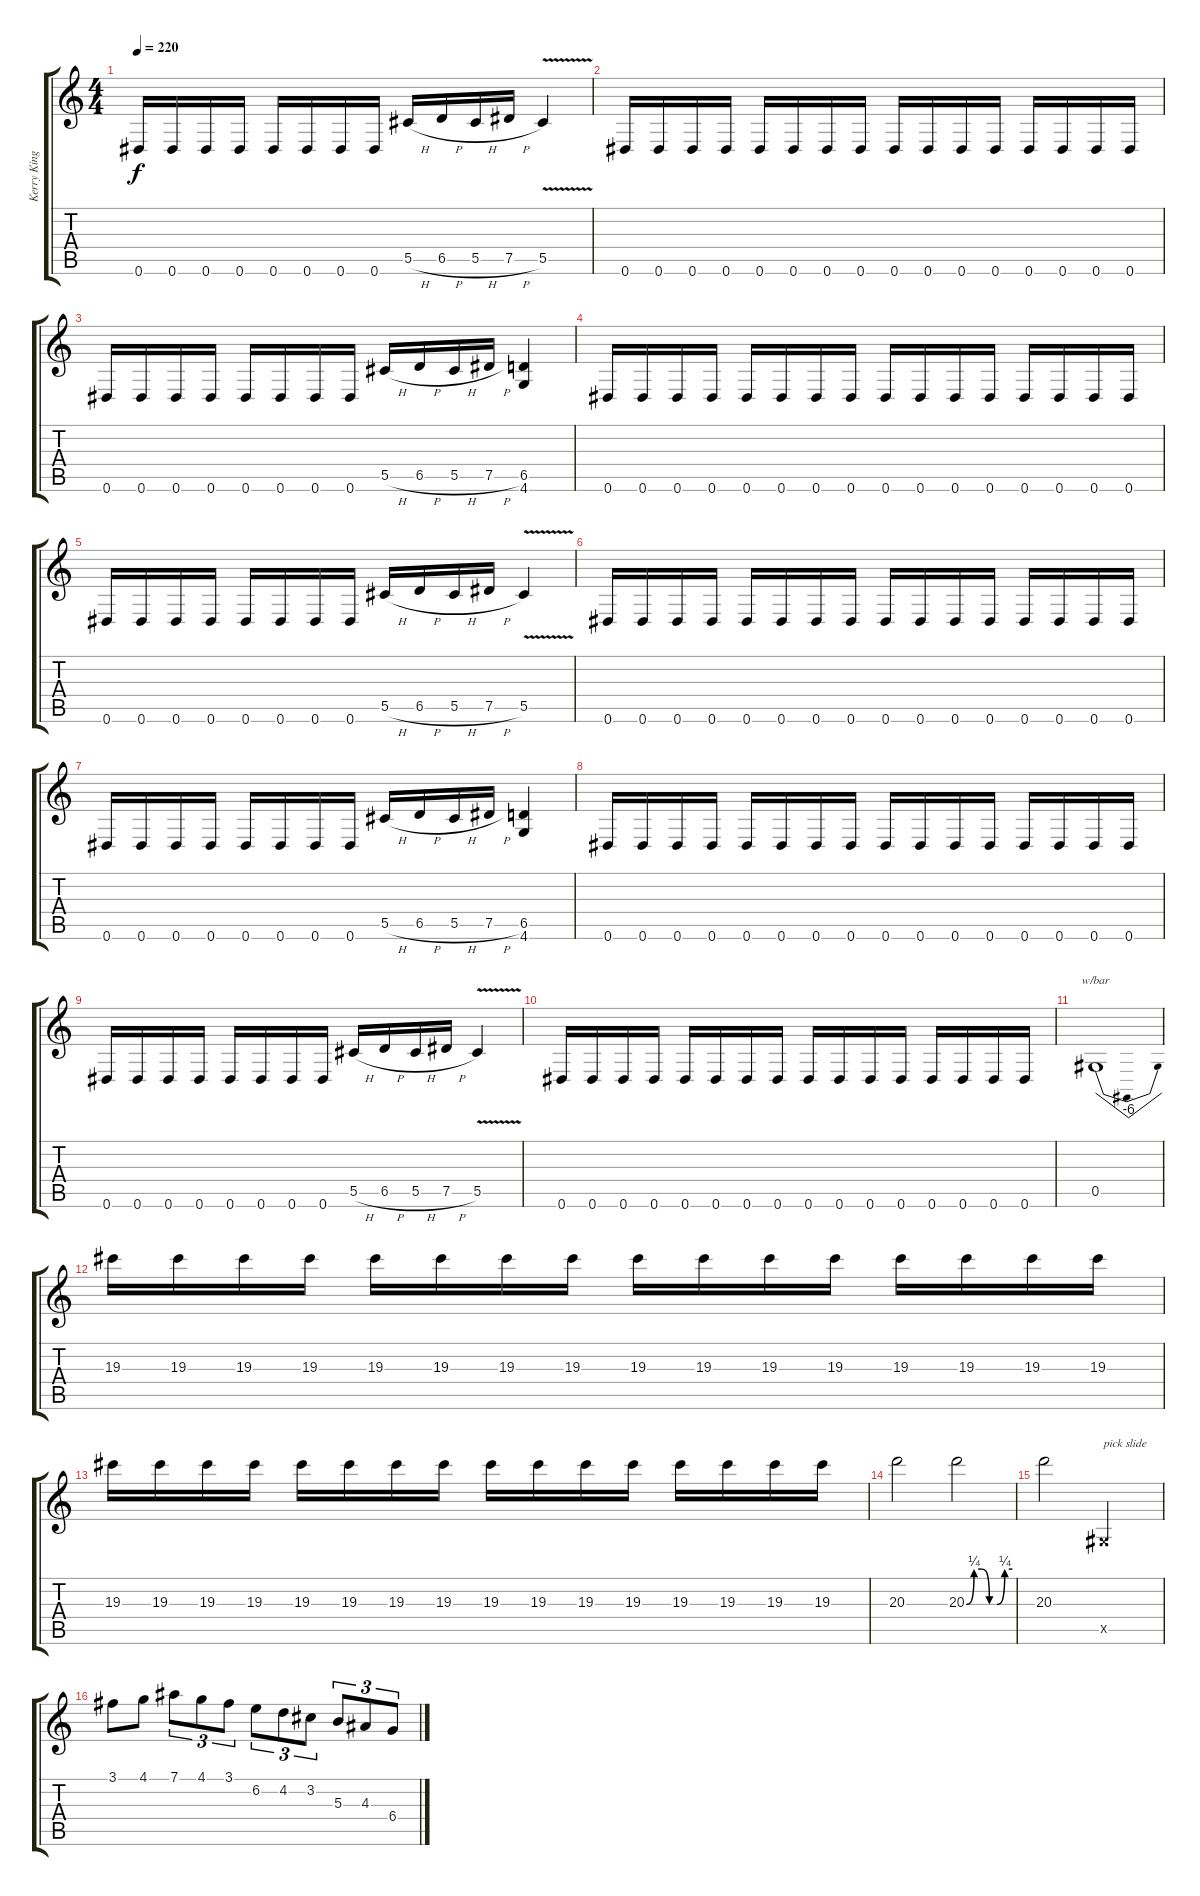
\track ("Kerry King" "Kerry King") {instrument distortionguitar}
\staff {score tabs}
\tuning (Eb4 Bb3 Gb3 Db3 Ab2 Eb2) {hide}
\ts (4 4)
\tempo 220
\clef g2
\ks c
0.6.16{dy f} 0.6.16 0.6.16 0.6.16 0.6.16 0.6.16 0.6.16 0.6.16 5.5{h}.16 6.5{h}.16 5.5{h}.16 7.5{h}.16 5.5{v}.4 |
0.6.16 0.6.16 0.6.16 0.6.16 0.6.16 0.6.16 0.6.16 0.6.16 0.6.16 0.6.16 0.6.16 0.6.16 0.6.16 0.6.16 0.6.16 0.6.16 |
0.6.16 0.6.16 0.6.16 0.6.16 0.6.16 0.6.16 0.6.16 0.6.16 5.5{h}.16 6.5{h}.16 5.5{h}.16 7.5{h}.16 (6.5 4.6).4 |
0.6.16 0.6.16 0.6.16 0.6.16 0.6.16 0.6.16 0.6.16 0.6.16 0.6.16 0.6.16 0.6.16 0.6.16 0.6.16 0.6.16 0.6.16 0.6.16 |
0.6.16 0.6.16 0.6.16 0.6.16 0.6.16 0.6.16 0.6.16 0.6.16 5.5{h}.16 6.5{h}.16 5.5{h}.16 7.5{h}.16 5.5{v}.4 |
0.6.16 0.6.16 0.6.16 0.6.16 0.6.16 0.6.16 0.6.16 0.6.16 0.6.16 0.6.16 0.6.16 0.6.16 0.6.16 0.6.16 0.6.16 0.6.16 |
0.6.16 0.6.16 0.6.16 0.6.16 0.6.16 0.6.16 0.6.16 0.6.16 5.5{h}.16 6.5{h}.16 5.5{h}.16 7.5{h}.16 (6.5 4.6).4 |
0.6.16 0.6.16 0.6.16 0.6.16 0.6.16 0.6.16 0.6.16 0.6.16 0.6.16 0.6.16 0.6.16 0.6.16 0.6.16 0.6.16 0.6.16 0.6.16 |
0.6.16 0.6.16 0.6.16 0.6.16 0.6.16 0.6.16 0.6.16 0.6.16 5.5{h}.16 6.5{h}.16 5.5{h}.16 7.5{h}.16 5.5{v}.4 |
0.6.16 0.6.16 0.6.16 0.6.16 0.6.16 0.6.16 0.6.16 0.6.16 0.6.16 0.6.16 0.6.16 0.6.16 0.6.16 0.6.16 0.6.16 0.6.16 |
0.5.1{tbe (dip default 0 0 30 -24 60 0)} |
19.3.16 19.3.16 19.3.16 19.3.16 19.3.16 19.3.16 19.3.16 19.3.16 19.3.16 19.3.16 19.3.16 19.3.16 19.3.16 19.3.16 19.3.16 19.3.16 |
19.3.16 19.3.16 19.3.16 19.3.16 19.3.16 19.3.16 19.3.16 19.3.16 19.3.16 19.3.16 19.3.16 19.3.16 19.3.16 19.3.16 19.3.16 19.3.16 |
20.3.2 20.3{be (custom 0 0 10 1 20 1 30 0 40 0 50 1 60 1)}.2 |
20.3.2 0.5{x}.2{txt "pick slide"} |
3.1.8 4.1.8 7.1.8{tu (3 2)} 4.1.8{tu (3 2)} 3.1.8{tu (3 2)} 6.2.8{tu (3 2)} 4.2.8{tu (3 2)} 3.2.8{tu (3 2)} 5.3.8{tu (3 2)} 4.3.8{tu (3 2)} 6.4.8{tu (3 2)}
